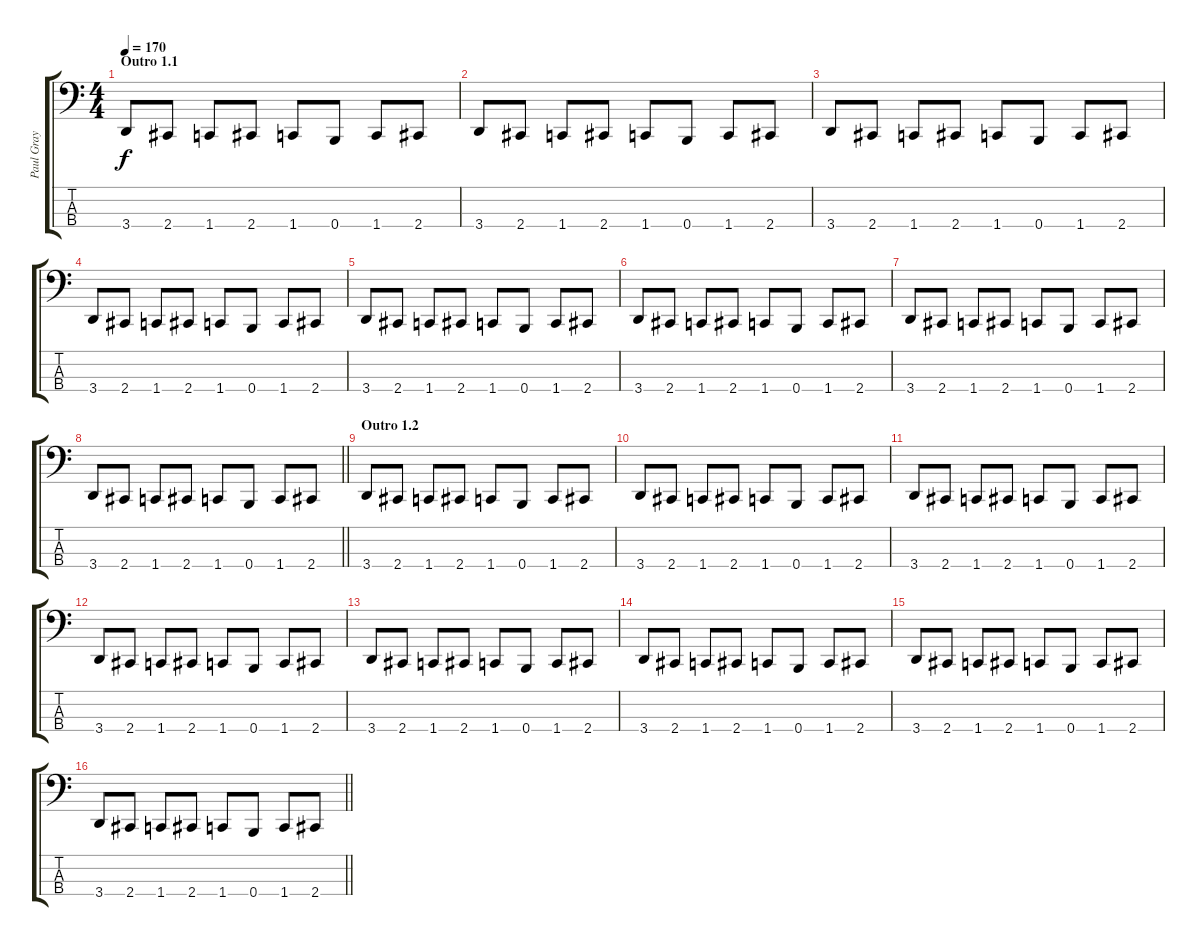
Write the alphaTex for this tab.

\track ("Paul Gray" "Paul Gray") {instrument electricbasspick}
\staff {score tabs}
\tuning (E2 B1 Gb1 B0) {hide}
\ts (4 4)
\section ("" "Outro 1.1")
\tempo 170
\clef f4
\ks c
3.4.8{dy f} 2.4.8 1.4.8 2.4.8 1.4.8 0.4.8 1.4.8 2.4.8 |
3.4.8 2.4.8 1.4.8 2.4.8 1.4.8 0.4.8 1.4.8 2.4.8 |
3.4.8 2.4.8 1.4.8 2.4.8 1.4.8 0.4.8 1.4.8 2.4.8 |
3.4.8 2.4.8 1.4.8 2.4.8 1.4.8 0.4.8 1.4.8 2.4.8 |
3.4.8 2.4.8 1.4.8 2.4.8 1.4.8 0.4.8 1.4.8 2.4.8 |
3.4.8 2.4.8 1.4.8 2.4.8 1.4.8 0.4.8 1.4.8 2.4.8 |
3.4.8 2.4.8 1.4.8 2.4.8 1.4.8 0.4.8 1.4.8 2.4.8 |
\barLineRight lightlight
3.4.8 2.4.8 1.4.8 2.4.8 1.4.8 0.4.8 1.4.8 2.4.8 |
\section ("" "Outro 1.2")
3.4.8 2.4.8 1.4.8 2.4.8 1.4.8 0.4.8 1.4.8 2.4.8 |
3.4.8 2.4.8 1.4.8 2.4.8 1.4.8 0.4.8 1.4.8 2.4.8 |
3.4.8 2.4.8 1.4.8 2.4.8 1.4.8 0.4.8 1.4.8 2.4.8 |
3.4.8 2.4.8 1.4.8 2.4.8 1.4.8 0.4.8 1.4.8 2.4.8 |
3.4.8 2.4.8 1.4.8 2.4.8 1.4.8 0.4.8 1.4.8 2.4.8 |
3.4.8 2.4.8 1.4.8 2.4.8 1.4.8 0.4.8 1.4.8 2.4.8 |
3.4.8 2.4.8 1.4.8 2.4.8 1.4.8 0.4.8 1.4.8 2.4.8 |
\barLineRight lightlight
3.4.8 2.4.8 1.4.8 2.4.8 1.4.8 0.4.8 1.4.8 2.4.8
